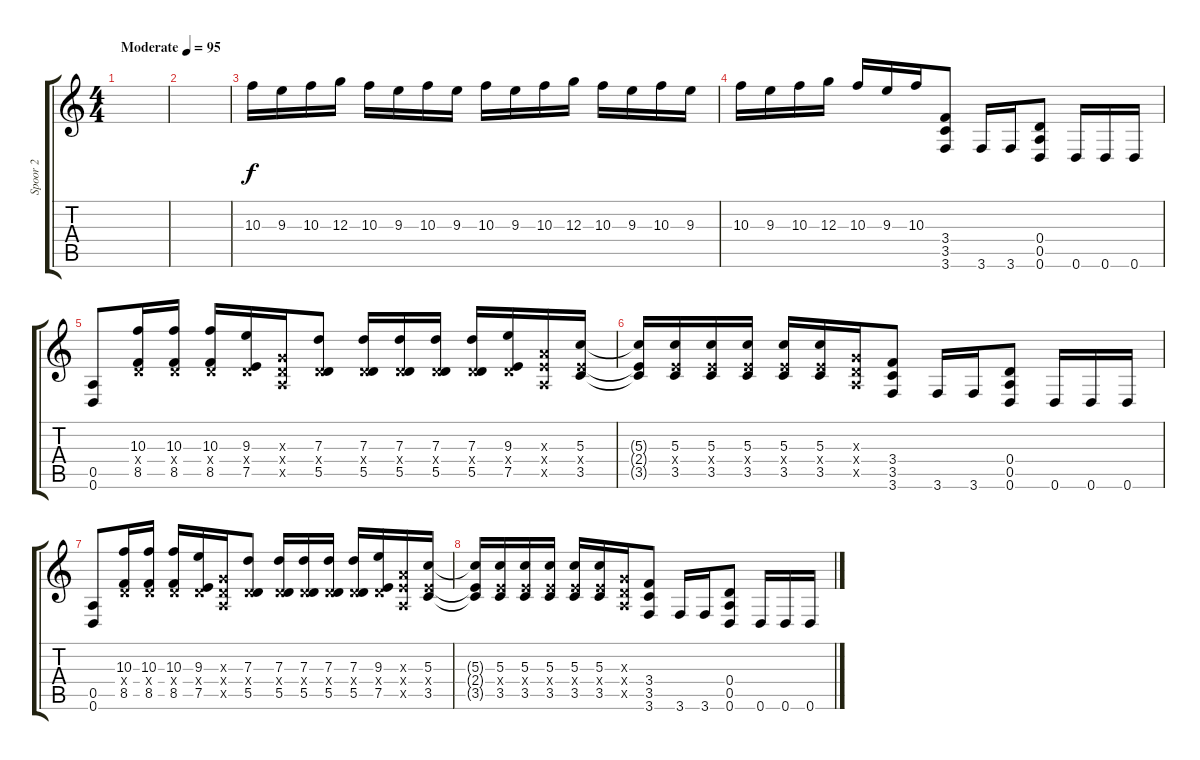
\track ("Spoor 2" "Spoor 2") {instrument distortionguitar}
\staff {score tabs}
\tuning (E4 B3 G3 D3 A2 D2) {hide}
\ts (4 4)
\tempo (95 "Moderate")
\clef g2
\ks c
|
|
10.3.16{instrument electricguitarjazz} 9.3.16 10.3.16 12.3.16 10.3.16 9.3.16 10.3.16 9.3.16 10.3.16 9.3.16 10.3.16 12.3.16 10.3.16 9.3.16 10.3.16 9.3.16 |
10.3.16 9.3.16 10.3.16 12.3.16 10.3.16 9.3.16 10.3.16 (3.4 3.5 3.6).8{instrument distortionguitar} 3.6.16 3.6.16 (0.4 0.5 0.6).8 0.6.16 0.6.16 0.6.16 |
(0.5 0.6).8 (10.3 0.4{x} 8.5).16 (10.3 0.4{x} 8.5).16 (10.3 0.4{x} 8.5).16 (9.3 0.4{x} 7.5).16 (0.3{x} 0.4{x} 0.5{x}).16 (7.3 0.4{x} 5.5).8 (7.3 0.4{x} 5.5).16 (7.3 0.4{x} 5.5).16 (7.3 0.4{x} 5.5).16 (7.3 0.4{x} 5.5).16 (9.3 0.4{x} 7.5).16 (2.3{x} 2.4{x} 0.5{x}).16 (5.3 2.4{x} 3.5).16 |
(5.3{t} 2.4{t} 3.5{t}).16 (5.3 2.4{x} 3.5).16 (5.3 2.4{x} 3.5).16 (5.3 2.4{x} 3.5).16 (5.3 2.4{x} 3.5).16 (5.3 2.4{x} 3.5).16 (0.3{x} 0.4{x} 0.5{x}).16 (3.4 3.5 3.6).8 3.6.16 3.6.16 (0.4 0.5 0.6).8 0.6.16 0.6.16 0.6.16 |
(0.5 0.6).8 (10.3 0.4{x} 8.5).16 (10.3 0.4{x} 8.5).16 (10.3 0.4{x} 8.5).16 (9.3 0.4{x} 7.5).16 (0.3{x} 0.4{x} 0.5{x}).16 (7.3 0.4{x} 5.5).8 (7.3 0.4{x} 5.5).16 (7.3 0.4{x} 5.5).16 (7.3 0.4{x} 5.5).16 (7.3 0.4{x} 5.5).16 (9.3 0.4{x} 7.5).16 (2.3{x} 2.4{x} 0.5{x}).16 (5.3 2.4{x} 3.5).16 |
(5.3{t} 2.4{t} 3.5{t}).16 (5.3 2.4{x} 3.5).16 (5.3 2.4{x} 3.5).16 (5.3 2.4{x} 3.5).16 (5.3 2.4{x} 3.5).16 (5.3 2.4{x} 3.5).16 (0.3{x} 0.4{x} 0.5{x}).16 (3.4 3.5 3.6).8 3.6.16 3.6.16 (0.4 0.5 0.6).8 0.6.16 0.6.16 0.6.16
